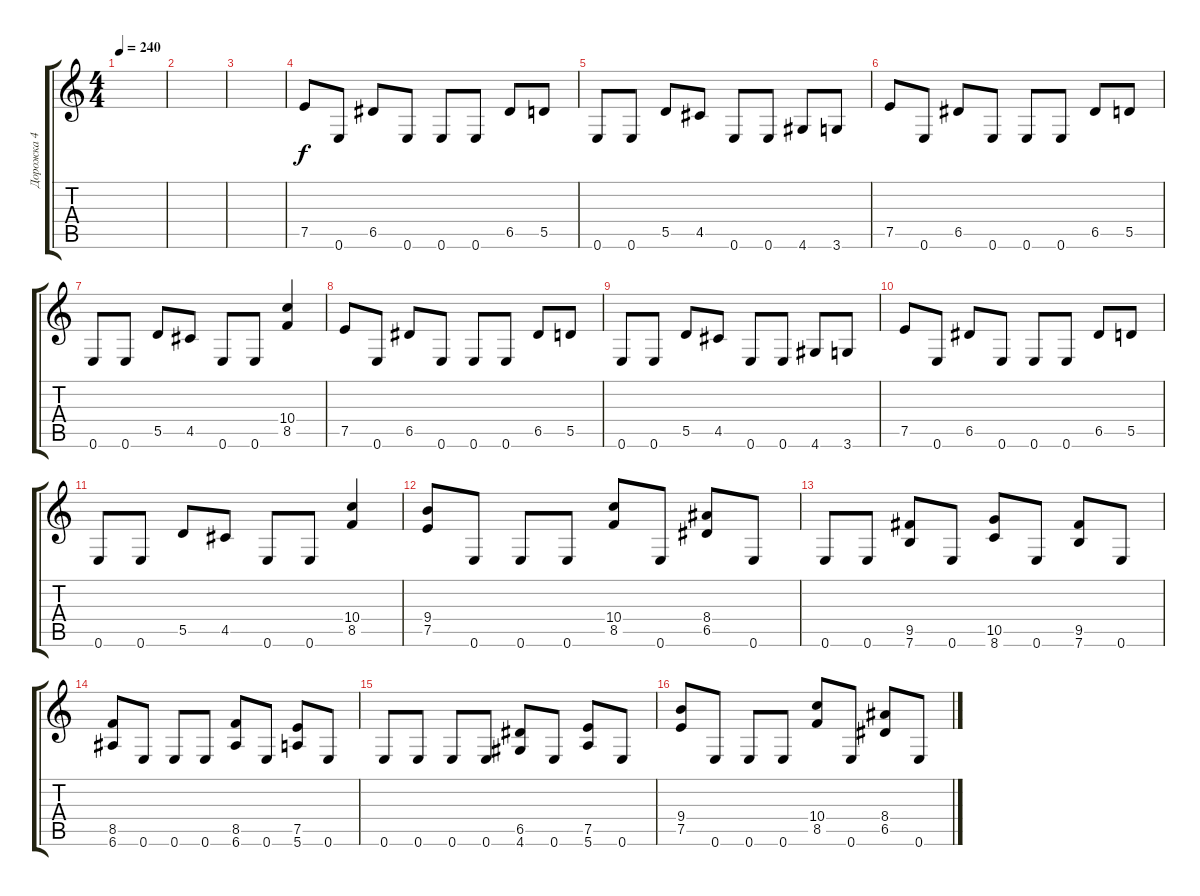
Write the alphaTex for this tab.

\track ("Дорожка 4" "Дорожка 4") {instrument distortionguitar}
\staff {score tabs}
\tuning (E4 B3 G3 D3 A2 E2) {hide}
\ts (4 4)
\tempo 240
\clef g2
\ks c
|
|
|
7.5.8 0.6.8 6.5.8 0.6.8 0.6.8 0.6.8 6.5.8 5.5.8 |
0.6.8 0.6.8 5.5.8 4.5.8 0.6.8 0.6.8 4.6.8 3.6.8 |
7.5.8 0.6.8 6.5.8 0.6.8 0.6.8 0.6.8 6.5.8 5.5.8 |
0.6.8 0.6.8 5.5.8 4.5.8 0.6.8 0.6.8 (10.4 8.5).4 |
7.5.8 0.6.8 6.5.8 0.6.8 0.6.8 0.6.8 6.5.8 5.5.8 |
0.6.8 0.6.8 5.5.8 4.5.8 0.6.8 0.6.8 4.6.8 3.6.8 |
7.5.8 0.6.8 6.5.8 0.6.8 0.6.8 0.6.8 6.5.8 5.5.8 |
0.6.8 0.6.8 5.5.8 4.5.8 0.6.8 0.6.8 (10.4 8.5).4 |
(9.4 7.5).8 0.6.8 0.6.8 0.6.8 (10.4 8.5).8 0.6.8 (8.4 6.5).8 0.6.8 |
0.6.8 0.6.8 (9.5 7.6).8 0.6.8 (10.5 8.6).8 0.6.8 (9.5 7.6).8 0.6.8 |
(8.5 6.6).8 0.6.8 0.6.8 0.6.8 (8.5 6.6).8 0.6.8 (7.5 5.6).8 0.6.8 |
0.6.8 0.6.8 0.6.8 0.6.8 (6.5 4.6).8 0.6.8 (7.5 5.6).8 0.6.8 |
(9.4 7.5).8 0.6.8 0.6.8 0.6.8 (10.4 8.5).8 0.6.8 (8.4 6.5).8 0.6.8
